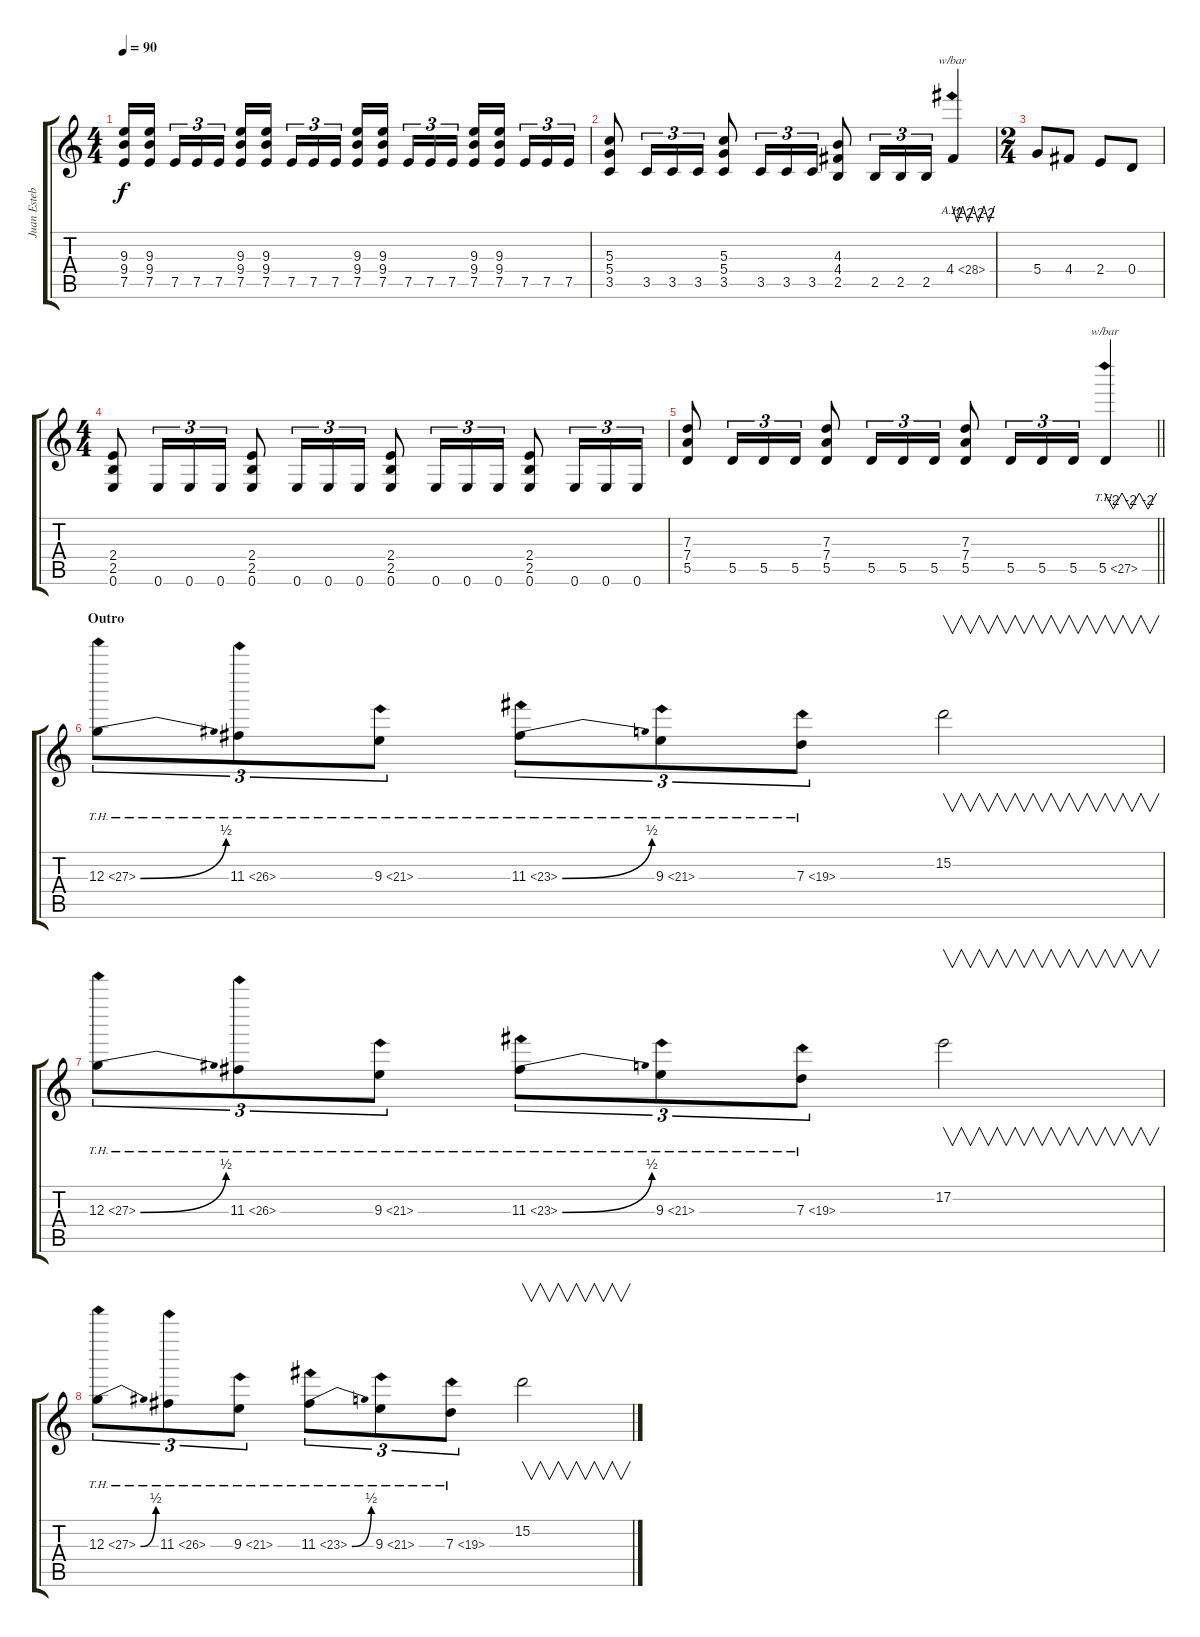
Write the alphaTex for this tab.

\track ("Juan Esteban Echeverry" "Juan Esteb") {instrument distortionguitar}
\staff {score tabs}
\tuning (E4 B3 G3 D3 A2 E2) {hide}
\ts (4 4)
\tempo 90
\clef g2
\ks c
(9.3 9.4 7.5).16{dy f} (9.3 9.4 7.5).16{beam splitsecondary} 7.5.16{tu (3 2)} 7.5.16{tu (3 2)} 7.5.16{tu (3 2)} (9.3 9.4 7.5).16 (9.3 9.4 7.5).16{beam splitsecondary} 7.5.16{tu (3 2)} 7.5.16{tu (3 2)} 7.5.16{tu (3 2)} (9.3 9.4 7.5).16 (9.3 9.4 7.5).16{beam splitsecondary} 7.5.16{tu (3 2)} 7.5.16{tu (3 2)} 7.5.16{tu (3 2)} (9.3 9.4 7.5).16 (9.3 9.4 7.5).16{beam splitsecondary} 7.5.16{tu (3 2)} 7.5.16{tu (3 2)} 7.5.16{tu (3 2)} |
(5.3 5.4 3.5).8 3.5.16{tu (3 2)} 3.5.16{tu (3 2)} 3.5.16{tu (3 2)} (5.3 5.4 3.5).8 3.5.16{tu (3 2)} 3.5.16{tu (3 2)} 3.5.16{tu (3 2)} (4.3 4.4 2.5).8 2.5.16{tu (3 2)} 2.5.16{tu (3 2)} 2.5.16{tu (3 2)} 4.4{ah 24}.4{tbe (custom default 0 0 7 -8 15 0 22 -8 30 0 37 -8 45 0 52 -8 60 0)} |
\ts (2 4)
5.4.8 4.4.8 2.4.8 0.4.8 |
\ts (4 4)
(2.4 2.5 0.6).8 0.6.16{tu (3 2)} 0.6.16{tu (3 2)} 0.6.16{tu (3 2)} (2.4 2.5 0.6).8 0.6.16{tu (3 2)} 0.6.16{tu (3 2)} 0.6.16{tu (3 2)} (2.4 2.5 0.6).8 0.6.16{tu (3 2)} 0.6.16{tu (3 2)} 0.6.16{tu (3 2)} (2.4 2.5 0.6).8 0.6.16{tu (3 2)} 0.6.16{tu (3 2)} 0.6.16{tu (3 2)} |
\barLineRight lightlight
(7.3 7.4 5.5).8 5.5.16{tu (3 2)} 5.5.16{tu (3 2)} 5.5.16{tu (3 2)} (7.3 7.4 5.5).8 5.5.16{tu (3 2)} 5.5.16{tu (3 2)} 5.5.16{tu (3 2)} (7.3 7.4 5.5).8 5.5.16{tu (3 2)} 5.5.16{tu (3 2)} 5.5.16{tu (3 2)} 5.5{th 22}.4{tbe (custom default 0 0 10 -8 20 0 30 -8 40 0 50 -8 60 0)} |
\section ("" "Outro")
12.3{be (bend 0 0 60 2) th 15}.8{tu (3 2)} 11.3{th 15}.8{tu (3 2)} 9.3{th 12}.8{tu (3 2)} 11.3{be (bend 0 0 60 2) th 12}.8{tu (3 2)} 9.3{th 12}.8{tu (3 2)} 7.3{th 12}.8{tu (3 2)} 15.2.2{v} |
12.3{be (bend 0 0 60 2) th 15}.8{tu (3 2)} 11.3{th 15}.8{tu (3 2)} 9.3{th 12}.8{tu (3 2)} 11.3{be (bend 0 0 60 2) th 12}.8{tu (3 2)} 9.3{th 12}.8{tu (3 2)} 7.3{th 12}.8{tu (3 2)} 17.2.2{v} |
12.3{be (bend 0 0 60 2) th 15}.8{tu (3 2)} 11.3{th 15}.8{tu (3 2)} 9.3{th 12}.8{tu (3 2)} 11.3{be (bend 0 0 60 2) th 12}.8{tu (3 2)} 9.3{th 12}.8{tu (3 2)} 7.3{th 12}.8{tu (3 2)} 15.2.2{v}
